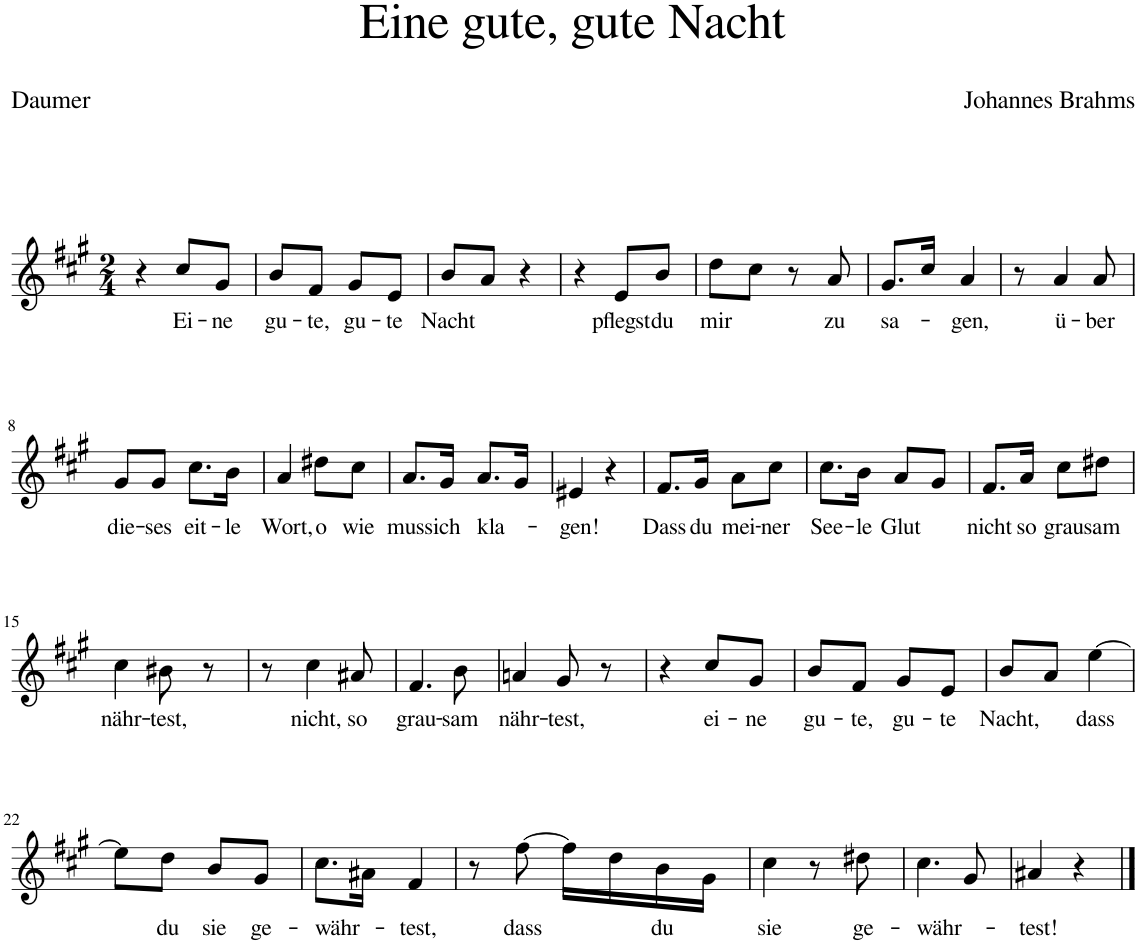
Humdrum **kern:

**kern	**text
*part1	*part1
*staff1	*staff1
*I"Piano	*
*I'Pno	*
*clefG2	*
*k[f#c#g#]	*
*M2/4	*
=1	=1
4r	.
!	!LO:LY:b
8cc#/L	Ei-
!	!LO:LY:b
8g#/J	-ne
=2	=2
!	!LO:LY:b
8b/L	gu-
!	!LO:LY:b
8f#/J	-te,
!	!LO:LY:b
8g#/L	gu-
!	!LO:LY:b
8e/J	-te
=3	=3
!	!LO:LY:b
8b/L	Nacht
8a/J	.
4r	.
=4	=4
4r	.
!	!LO:LY:b
8e/L	pflegst
!	!LO:LY:b
8b/J	du
=5	=5
!	!LO:LY:b
8dd\L	mir
8cc#\J	.
8r	.
!	!LO:LY:b
8a/	zu
=6	=6
!	!LO:LY:b
8.g#/L	sa-
16cc#/Jk	.
!	!LO:LY:b
4a/	-gen,
=7	=7
8r	.
!	!LO:LY:b
4a/	ü-
!	!LO:LY:b
8a/	-ber
!!LO:LB:g=z
=8	=8
!	!LO:LY:b
8g#/L	die-
!	!LO:LY:b
8g#/J	-ses
!	!LO:LY:b
8.cc#\L	eit-
!	!LO:LY:b
16b\Jk	-le
=9	=9
!	!LO:LY:b
4a/	Wort,
!	!LO:LY:b
8dd#X\L	o
!	!LO:LY:b
8cc#\J	wie
=10	=10
!	!LO:LY:b
8.a/L	muss
!	!LO:LY:b
16g#/Jk	ich
!	!LO:LY:b
8.a/L	kla-
16g#/Jk	.
=11	=11
!	!LO:LY:b
4e#X/	-gen!
4r	.
=12	=12
!	!LO:LY:b
8.f#/L	Dass
!	!LO:LY:b
16g#/Jk	du
!	!LO:LY:b
8a\L	mei-
!	!LO:LY:b
8cc#\J	-ner
=13	=13
!	!LO:LY:b
8.cc#\L	See-
!	!LO:LY:b
16b\Jk	-le
!	!LO:LY:b
8a/L	Glut
8g#/J	.
=14	=14
!	!LO:LY:b
8.f#/L	nicht
!	!LO:LY:b
16a/Jk	so
!	!LO:LY:b
8cc#\L	grau
!	!LO:LY:b
8dd#X\J	sam
!!LO:LB:g=z
=15	=15
!	!LO:LY:b
4cc#\	nähr-
!	!LO:LY:b
8b#X\	-test,
8r	.
=16	=16
8r	.
!	!LO:LY:b
4cc#\	nicht,
!	!LO:LY:b
8a#X/	so
=17	=17
!	!LO:LY:b
4.f#/	grau-
!	!LO:LY:b
8b\	-sam
=18	=18
!	!LO:LY:b
4an/	nähr-
!	!LO:LY:b
8g#/	-test,
8r	.
=19	=19
4r	.
!	!LO:LY:b
8cc#/L	ei-
!	!LO:LY:b
8g#/J	-ne
=20	=20
!	!LO:LY:b
8b/L	gu-
!	!LO:LY:b
8f#/J	-te,
!	!LO:LY:b
8g#/L	gu-
!	!LO:LY:b
8e/J	-te
=21	=21
!	!LO:LY:b
8b/L	Nacht,
8a/J	.
!	!LO:LY:b
[4ee\	dass
!!LO:LB:g=z
=22	=22
8ee\L]	.
!	!LO:LY:b
8dd\J	du
!	!LO:LY:b
8b/L	sie
!	!LO:LY:b
8g#/J	ge-
=23	=23
!	!LO:LY:b
8.cc#\L	-währ-
16a#X\Jk	.
!	!LO:LY:b
4f#/	-test,
=24	=24
8r	.
!	!LO:LY:b
[8ff#\	dass
16ff#\LL]	.
16dd\	.
!	!LO:LY:b
16b\	du
16g#\JJ	.
=25	=25
!	!LO:LY:b
4cc#\	sie
8r	.
!	!LO:LY:b
8dd#X\	ge-
=26	=26
!	!LO:LY:b
4.cc#\	währ-
8g#/	.
=27	=27
!	!LO:LY:b
4a#X/	-test!
4r	.
==	==
*-	*-
